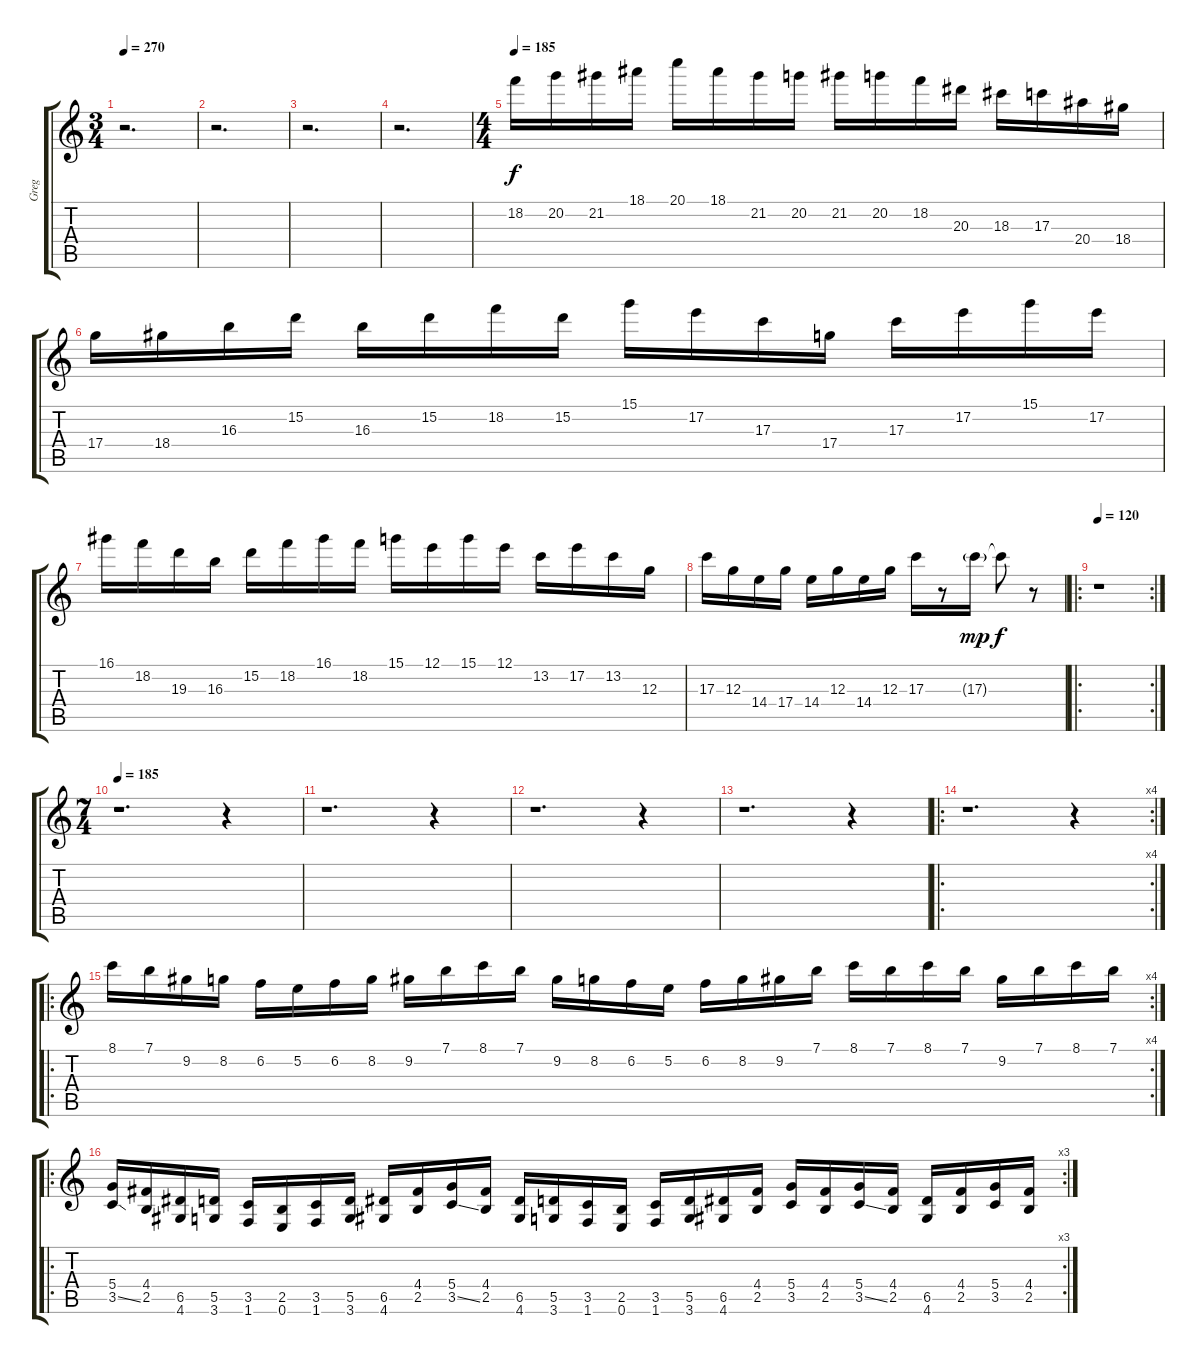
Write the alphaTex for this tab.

\track ("Greg" "Greg") {instrument overdrivenguitar}
\staff {score tabs}
\tuning (E4 B3 G3 D3 A2 E2) {hide}
\ts (3 4)
\tempo 270
\clef g2
\ks c
r.2{d dy f} |
r.2{d} |
r.2{d} |
r.2{d} |
\ts (4 4)
\tempo 185
18.2.16 20.2.16 21.2.16 18.1.16 20.1.16 18.1.16 21.2.16 20.2.16 21.2.16 20.2.16 18.2.16 20.3.16 18.3.16 17.3.16 20.4.16 18.4.16 |
17.4.16 18.4.16 16.3.16 15.2.16 16.3.16 15.2.16 18.2.16 15.2.16 15.1.16 17.2.16 17.3.16 17.4.16 17.3.16 17.2.16 15.1.16 17.2.16 |
16.1.16 18.2.16 19.3.16 16.3.16 15.2.16 18.2.16 16.1.16 18.2.16 15.1.16 12.1.16 15.1.16 12.1.16 13.2.16 17.2.16 13.2.16 12.3.16 |
17.3.16 12.3.16 14.4.16 17.4.16 14.4.16 12.3.16 14.4.16 12.3.16 17.3.16 r.8 17.3{g}.16{dy mp} 17.3{t}.8{dy f} r.8 |
\ro
\rc 2
\tempo 120
r.1 |
\ts (7 4)
\tempo 185
r.1{d} r.4 |
r.1{d} r.4 |
r.1{d} r.4 |
r.1{d} r.4 |
\ro
\rc 4
r.1{d} r.4 |
\ro
\rc 4
8.1.16 7.1.16 9.2.16 8.2.16 6.2.16 5.2.16 6.2.16 8.2.16 9.2.16 7.1.16 8.1.16 7.1.16 9.2.16 8.2.16 6.2.16 5.2.16 6.2.16 8.2.16 9.2.16 7.1.16 8.1.16 7.1.16 8.1.16 7.1.16 9.2.16 7.1.16 8.1.16 7.1.16 |
\ro
\rc 3
(5.4 3.5{ss}).16 (4.4 2.5).16 (6.5 4.6).16 (5.5 3.6).16 (3.5 1.6).16 (2.5 0.6).16 (3.5 1.6).16 (5.5 3.6).16 (6.5 4.6).16 (4.4 2.5).16 (5.4 3.5{ss}).16 (4.4 2.5).16 (6.5 4.6).16 (5.5 3.6).16 (3.5 1.6).16 (2.5 0.6).16 (3.5 1.6).16 (5.5 3.6).16 (6.5 4.6).16 (4.4 2.5).16 (5.4 3.5).16 (4.4 2.5).16 (5.4 3.5{ss}).16 (4.4 2.5).16 (6.5 4.6).16 (4.4 2.5).16 (5.4 3.5).16 (4.4 2.5).16
